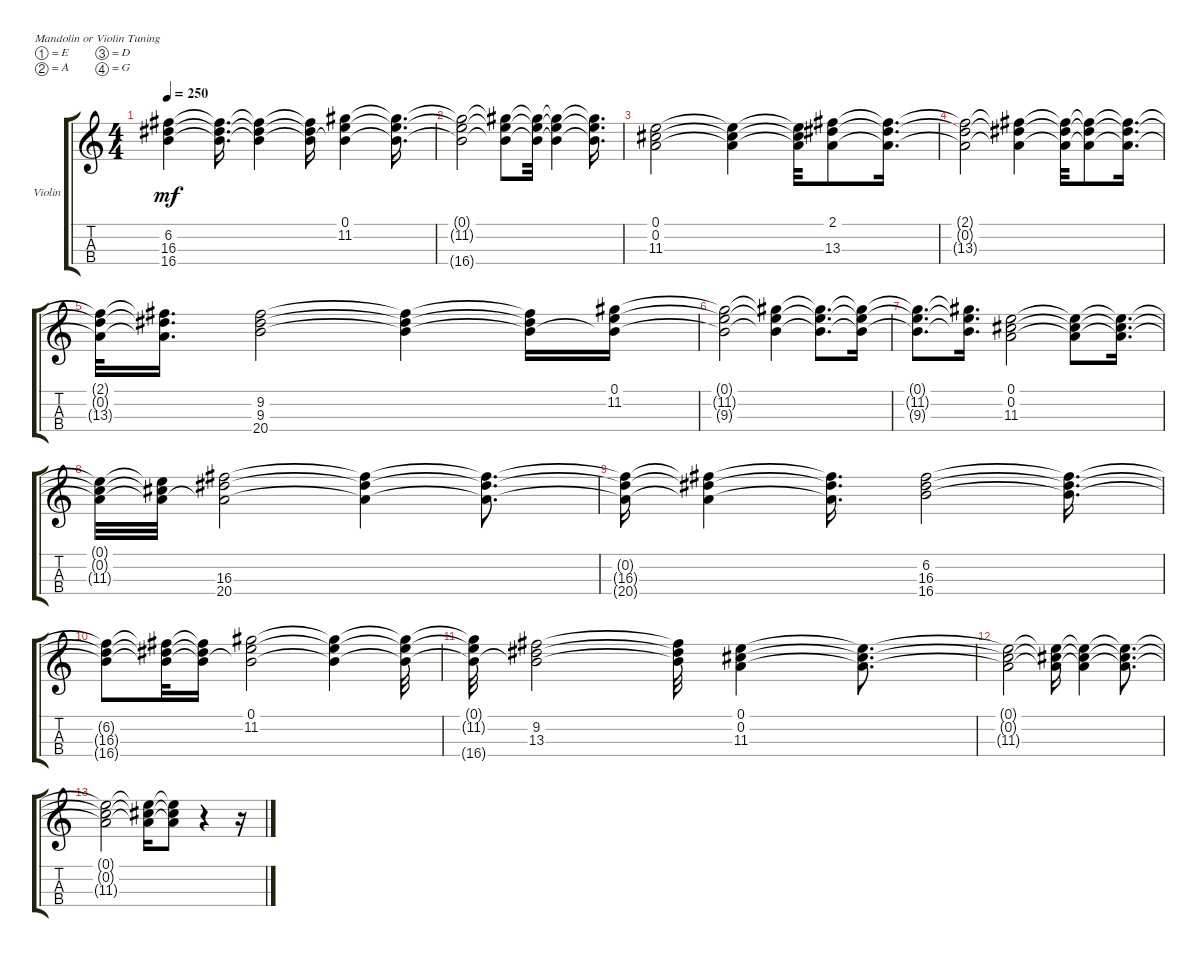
\bracketExtendMode groupsimilarinstruments
\firstSystemTrackNameOrientation horizontal
\otherSystemsTrackNameOrientation horizontal
\track ("Strings" "Violin") {instrument violin}
\staff {score tabs}
\tuning (E5 A4 D4 G3)
\ts (4 4)
\tempo 250
\clef g2
\ks c
(16.4{t} 16.3{t} 6.2{t}).4{dy mf} (16.4{t} 16.3{t} 6.2{t}).16{d} (16.4{t} 16.3{t} 6.2{t}).4 (16.4{t} 16.3{t} 6.2{t}).16 (16.4{t} 0.1 11.2).4 (16.4{t} 0.1{t} 11.2{t}).16{d} |
(16.4{t} 0.1{t} 11.2{t}).2 (16.4{t} 0.1{t} 11.2{t}).8 (16.4{t} 0.1{t} 11.2{t}).32 (16.4{t} 0.1{t} 11.2{t}).4 (16.4{t} 0.1{t} 11.2{t}).16{d} |
(11.3 0.1 0.2).2 (11.3{t} 0.1{t} 0.2{t}).4 (11.3{t} 0.1{t} 0.2{t}).32 (0.2{t} 13.3 2.1).8 (0.2{t} 13.3{t} 2.1{t}).16{d} |
(0.2{t} 13.3{t} 2.1{t}).2 (0.2{t} 13.3{t} 2.1{t}).4 (0.2{t} 13.3{t} 2.1{t}).32 (0.2{t} 13.3{t} 2.1{t}).8 (0.2{t} 13.3{t} 2.1{t}).16{d} |
(0.2{t} 13.3{t} 2.1{t}).32 (0.2{t} 13.3{t} 2.1{t}).16{d} (9.3 9.2 20.4).2 (9.3{t} 9.2{t} 20.4{t}).4 (9.3{t} 9.2{t} 20.4{t}).16 (9.3{t} 0.1 11.2).16 |
(9.3{t} 0.1{t} 11.2{t}).2 (9.3{t} 0.1{t} 11.2{t}).4 (9.3{t} 0.1{t} 11.2{t}).8{d} (9.3{t} 0.1{t} 11.2{t}).16 |
(9.3{t} 0.1{t} 11.2{t}).8{d} (9.3{t} 0.1{t} 11.2{t}).16{d} (11.3 0.2 0.1).2 (11.3{t} 0.2{t} 0.1{t}).8 (11.3{t} 0.2{t} 0.1{t}).16{d} |
(11.3{t} 0.2{t} 0.1{t}).32 (11.3{t} 0.2{t} 0.1{t}).32 (0.2{t} 16.3 20.4).2 (0.2{t} 16.3{t} 20.4{t}).4 (0.2{t} 16.3{t} 20.4{t}).8{d} |
(0.2{t} 16.3{t} 20.4{t}).16 (0.2{t} 16.3{t} 20.4{t}).4 (0.2{t} 16.3{t} 20.4{t}).16{d} (16.4 16.3 6.2).2 (16.4{t} 16.3{t} 6.2{t}).16{d} |
(16.4{t} 16.3{t} 6.2{t}).8 (16.4{t} 16.3{t} 6.2{t}).32 (16.4{t} 16.3{t} 6.2{t}).16 (16.4{t} 0.1 11.2).2 (16.4{t} 0.1{t} 11.2{t}).4 (16.4{t} 0.1{t} 11.2{t}).32 |
(16.4{t} 0.1{t} 11.2{t}).32 (16.4{t} 13.3 9.2).2 (16.4{t} 13.3{t} 9.2{t}).32 (11.3 0.2 0.1).4 (11.3{t} 0.2{t} 0.1{t}).8{d} |
(11.3{t} 0.2{t} 0.1{t}).2 (11.3{t} 0.2{t} 0.1{t}).16 (11.3{t} 0.2{t} 0.1{t}).4 (11.3{t} 0.2{t} 0.1{t}).8{d} |
(11.3{t} 0.2{t} 0.1{t}).2 (11.3{t} 0.2{t} 0.1{t}).16 (11.3{t} 0.2{t} 0.1{t}).8 r.4 r.16
